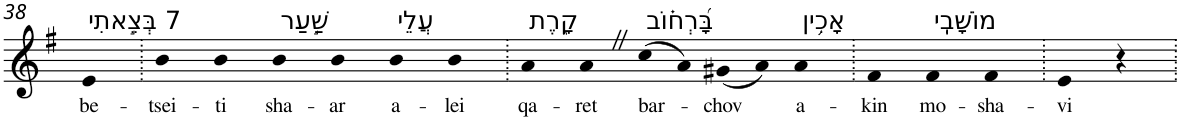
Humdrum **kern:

**kern	**text
*part1	*part1
*staff1	*staff1
*I"Piano	*
*I'Pno	*
!!LO:PB:g=z
*clefG2	*
*k[f#]	*
*G:	*
=38	=38
!LO:TX:a:t=7 בְּצֵ֣אתִי	!
!	!LO:LY:b
4e	be-
=39.	=39.
!	!LO:LY:b
4b	-tsei-
!	!LO:LY:b
4b	-ti
!LO:TX:a:t=שַׁ֣עַר	!
!	!LO:LY:b
4b	sha-
!	!LO:LY:b
4b	-ar
!LO:TX:a:t=עֲלֵי	!
!	!LO:LY:b
4b	a-
!	!LO:LY:b
4b	-lei
=40.	=40.
!LO:TX:a:t=קָ֑רֶת	!
!	!LO:LY:b
4a	qa-
!	!LO:LY:b
4aZ	-ret
!LO:TX:a:t=בָּ֝רְח֗וֹב	!
!	!LO:LY:b
(8cc	bar-
8a)	.
!	!LO:LY:b
(8g#X	-chov
8a)	.
!LO:TX:a:t=אָכִ֥ין	!
!	!LO:LY:b
4a	a-
=41.	=41.
!	!LO:LY:b
4f#	-kin
!LO:TX:a:t=מוֹשָׁבִֽי	!
!	!LO:LY:b
4f#	mo-
!	!LO:LY:b
4f#	-sha-
=42.	=42.
!	!LO:LY:b
4e	-vi
4r	.
=.	=.
*-	*-
